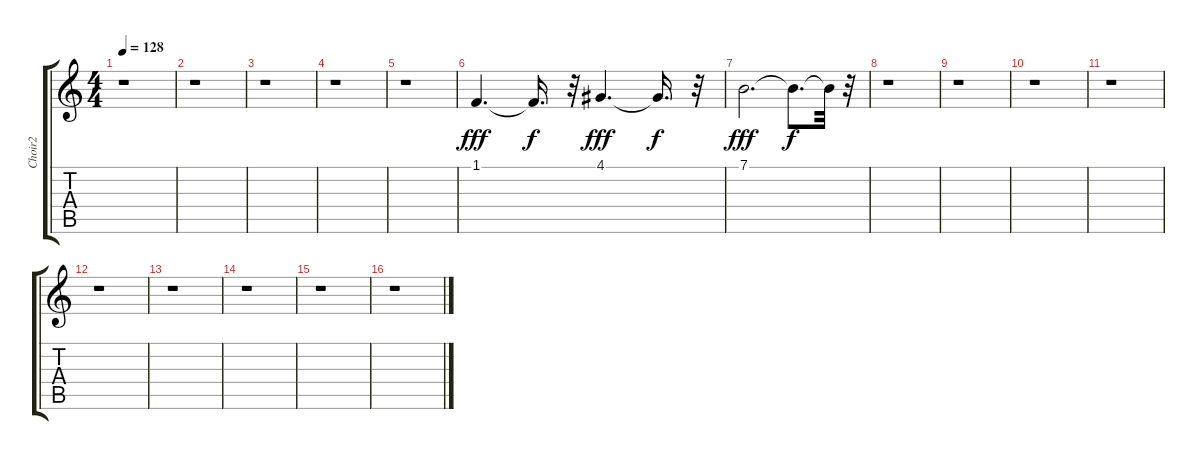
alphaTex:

\track ("Choir2" "Choir2") {instrument choiraahs}
\staff {score tabs}
\tuning (E4 B3 G3 D3 A2 E2) {hide}
\ts (4 4)
\tempo 128
\clef g2
\ks c
r.1{dy fff} |
r.1 |
r.1 |
r.1 |
r.1 |
1.1.4{d volume 12 balance 8 instrument acousticguitarsteel} 1.1{t}.16{d dy f} r.32 4.1.4{d dy fff} 4.1{t}.16{d dy f} r.32 |
7.1.2{d dy fff} 7.1{t}.8{d dy f} 7.1{t}.32 r.32 |
r.1 |
r.1 |
r.1 |
r.1 |
r.1 |
r.1 |
r.1 |
r.1 |
r.1
